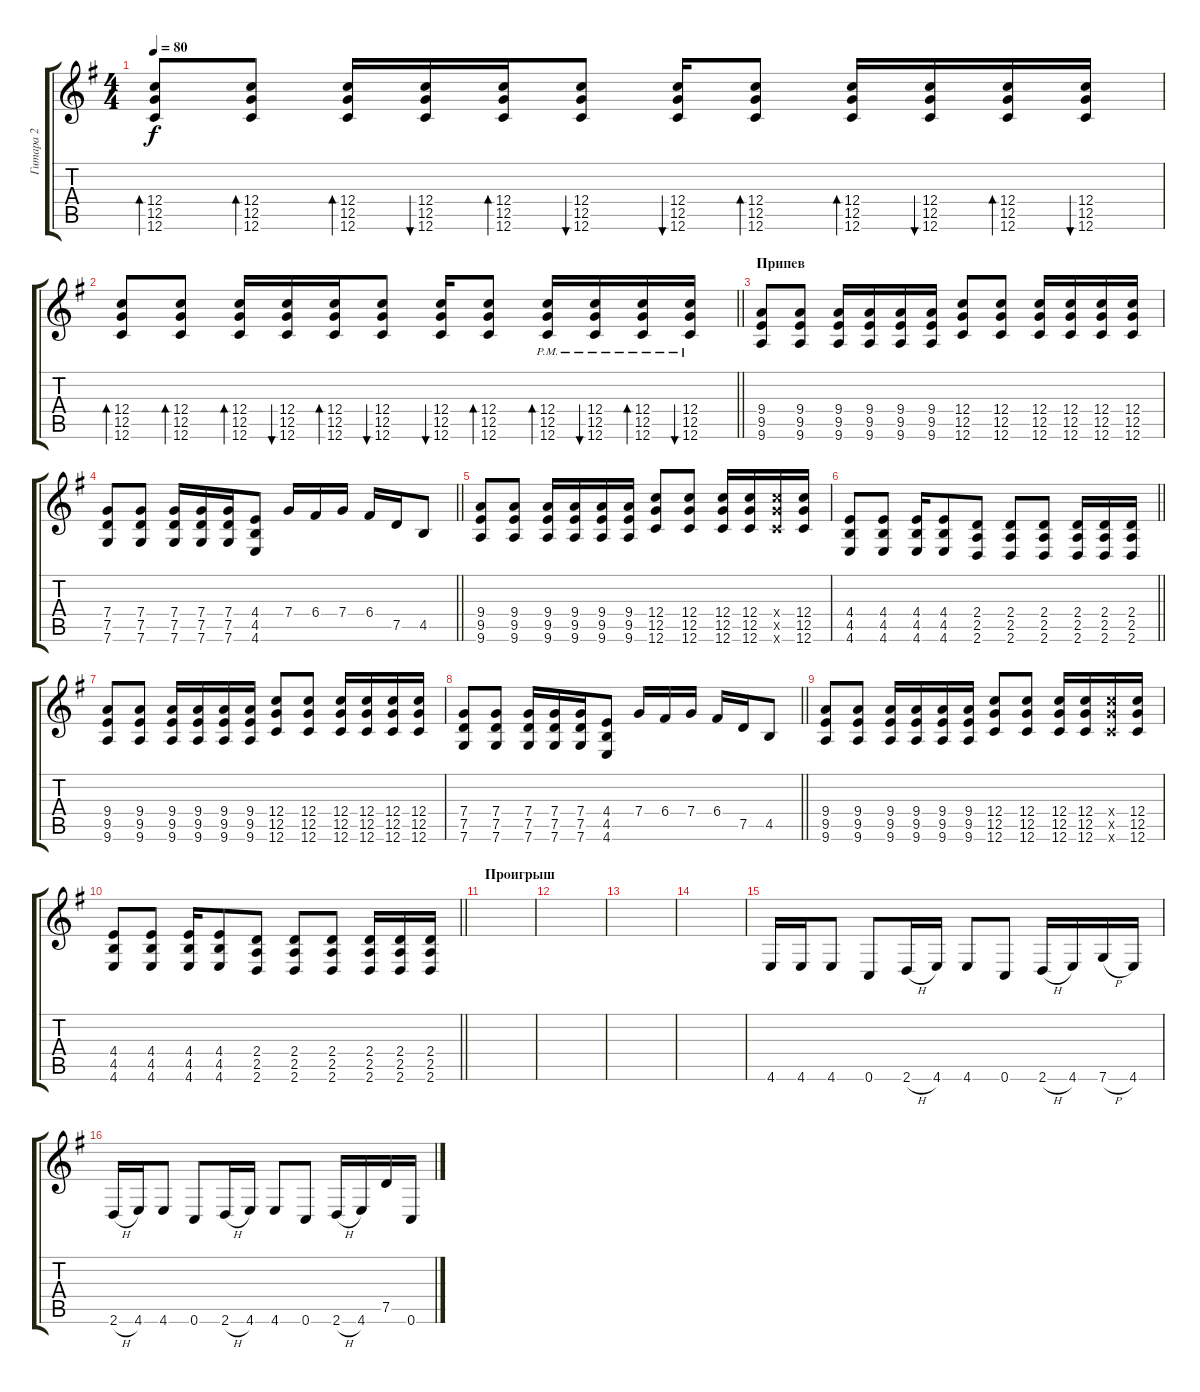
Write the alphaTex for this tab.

\track ("Гитара 2" "Гитара 2") {instrument acousticguitarsteel}
\staff {score tabs}
\tuning (D4 A3 F3 C3 G2 C2) {hide}
\ts (4 4)
\tempo 80
\clef g2
\ks eminor
(12.4 12.5 12.6).8{bd 30 dy f} (12.4 12.5 12.6).8{bd 30} (12.4 12.5 12.6).16{bd 30} (12.4 12.5 12.6).16{bu 30} (12.4 12.5 12.6).16{bd 30} (12.4 12.5 12.6).8{bu 30} (12.4 12.5 12.6).16{bu 30} (12.4 12.5 12.6).8{bd 30} (12.4 12.5 12.6).16{bd 30} (12.4 12.5 12.6).16{bu 30} (12.4 12.5 12.6).16{bd 30} (12.4 12.5 12.6).16{bu 30} |
\barLineRight lightlight
(12.4 12.5 12.6).8{bd 30} (12.4 12.5 12.6).8{bd 30} (12.4 12.5 12.6).16{bd 30} (12.4 12.5 12.6).16{bu 30} (12.4 12.5 12.6).16{bd 30} (12.4 12.5 12.6).8{bu 30} (12.4 12.5 12.6).16{bu 30} (12.4 12.5 12.6).8{bd 30} (12.4{pm} 12.5{pm} 12.6{pm}).16{bd 30 volume 14 instrument distortionguitar} (12.4{pm} 12.5{pm} 12.6{pm}).16{bu 30} (12.4{pm} 12.5{pm} 12.6{pm}).16{bd 30} (12.4{pm} 12.5{pm} 12.6{pm}).16{bu 30} |
\section ("" "Припев")
(9.4 9.5 9.6).8{instrument distortionguitar} (9.4 9.5 9.6).8 (9.4 9.5 9.6).16 (9.4 9.5 9.6).16 (9.4 9.5 9.6).16 (9.4 9.5 9.6).16 (12.4 12.5 12.6).8 (12.4 12.5 12.6).8 (12.4 12.5 12.6).16 (12.4 12.5 12.6).16 (12.4 12.5 12.6).16 (12.4 12.5 12.6).16 |
\barLineRight lightlight
(7.4 7.5 7.6).8 (7.4 7.5 7.6).8 (7.4 7.5 7.6).16 (7.4 7.5 7.6).16 (7.4 7.5 7.6).16 (4.4 4.5 4.6).8 7.4.16 6.4.16 7.4.16 6.4.16 7.5.16 4.5.8 |
(9.4 9.5 9.6).8 (9.4 9.5 9.6).8 (9.4 9.5 9.6).16 (9.4 9.5 9.6).16 (9.4 9.5 9.6).16 (9.4 9.5 9.6).16 (12.4 12.5 12.6).8 (12.4 12.5 12.6).8 (12.4 12.5 12.6).16 (12.4 12.5 12.6).16 (12.4{x} 12.5{x} 12.6{x}).16 (12.4 12.5 12.6).16 |
\barLineRight lightlight
(4.4 4.5 4.6).8 (4.4 4.5 4.6).8 (4.4 4.5 4.6).16 (4.4 4.5 4.6).8 (2.4 2.5 2.6).8 (2.4 2.5 2.6).8 (2.4 2.5 2.6).8 (2.4 2.5 2.6).16 (2.4 2.5 2.6).16 (2.4 2.5 2.6).16 |
(9.4 9.5 9.6).8 (9.4 9.5 9.6).8 (9.4 9.5 9.6).16 (9.4 9.5 9.6).16 (9.4 9.5 9.6).16 (9.4 9.5 9.6).16 (12.4 12.5 12.6).8 (12.4 12.5 12.6).8 (12.4 12.5 12.6).16 (12.4 12.5 12.6).16 (12.4 12.5 12.6).16 (12.4 12.5 12.6).16 |
\barLineRight lightlight
(7.4 7.5 7.6).8 (7.4 7.5 7.6).8 (7.4 7.5 7.6).16 (7.4 7.5 7.6).16 (7.4 7.5 7.6).16 (4.4 4.5 4.6).8 7.4.16 6.4.16 7.4.16 6.4.16 7.5.16 4.5.8 |
(9.4 9.5 9.6).8 (9.4 9.5 9.6).8 (9.4 9.5 9.6).16 (9.4 9.5 9.6).16 (9.4 9.5 9.6).16 (9.4 9.5 9.6).16 (12.4 12.5 12.6).8 (12.4 12.5 12.6).8 (12.4 12.5 12.6).16 (12.4 12.5 12.6).16 (12.4{x} 12.5{x} 12.6{x}).16 (12.4 12.5 12.6).16 |
\barLineRight lightlight
(4.4 4.5 4.6).8 (4.4 4.5 4.6).8 (4.4 4.5 4.6).16 (4.4 4.5 4.6).8 (2.4 2.5 2.6).8 (2.4 2.5 2.6).8 (2.4 2.5 2.6).8 (2.4 2.5 2.6).16 (2.4 2.5 2.6).16 (2.4 2.5 2.6).16 |
\section ("" "Проигрыш")
|
|
|
|
4.6.16 4.6.16 4.6.8 0.6.8 2.6{h}.16 4.6.16 4.6.8 0.6.8 2.6{h}.16 4.6.16 7.6{h}.16 4.6.16 |
2.6{h}.16 4.6.16 4.6.8 0.6.8 2.6{h}.16 4.6.16 4.6.8 0.6.8 2.6{h}.16 4.6.16 7.5.16 0.6.16
